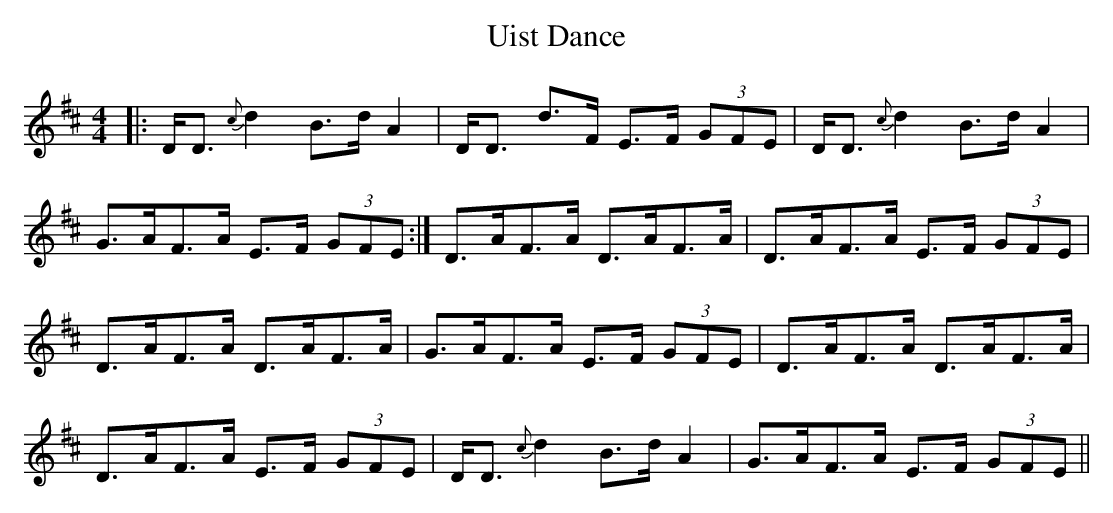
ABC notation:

X:1
T: Uist Dance
M: 4/4
L: 1/8
K: Dmaj
|:D<D {c}d2 B>d A2|D<D d>F E>F (3GFE|D<D {c}d2 B>d A2|
G>AF>A E>F (3GFE:|D>AF>A D>AF>A|D>AF>A E>F (3GFE|
D>AF>A D>AF>A|G>AF>A E>F (3GFE|D>AF>A D>AF>A|
D>AF>A E>F (3GFE|D<D {c}d2 B>d A2|G>AF>A E>F (3GFE||
